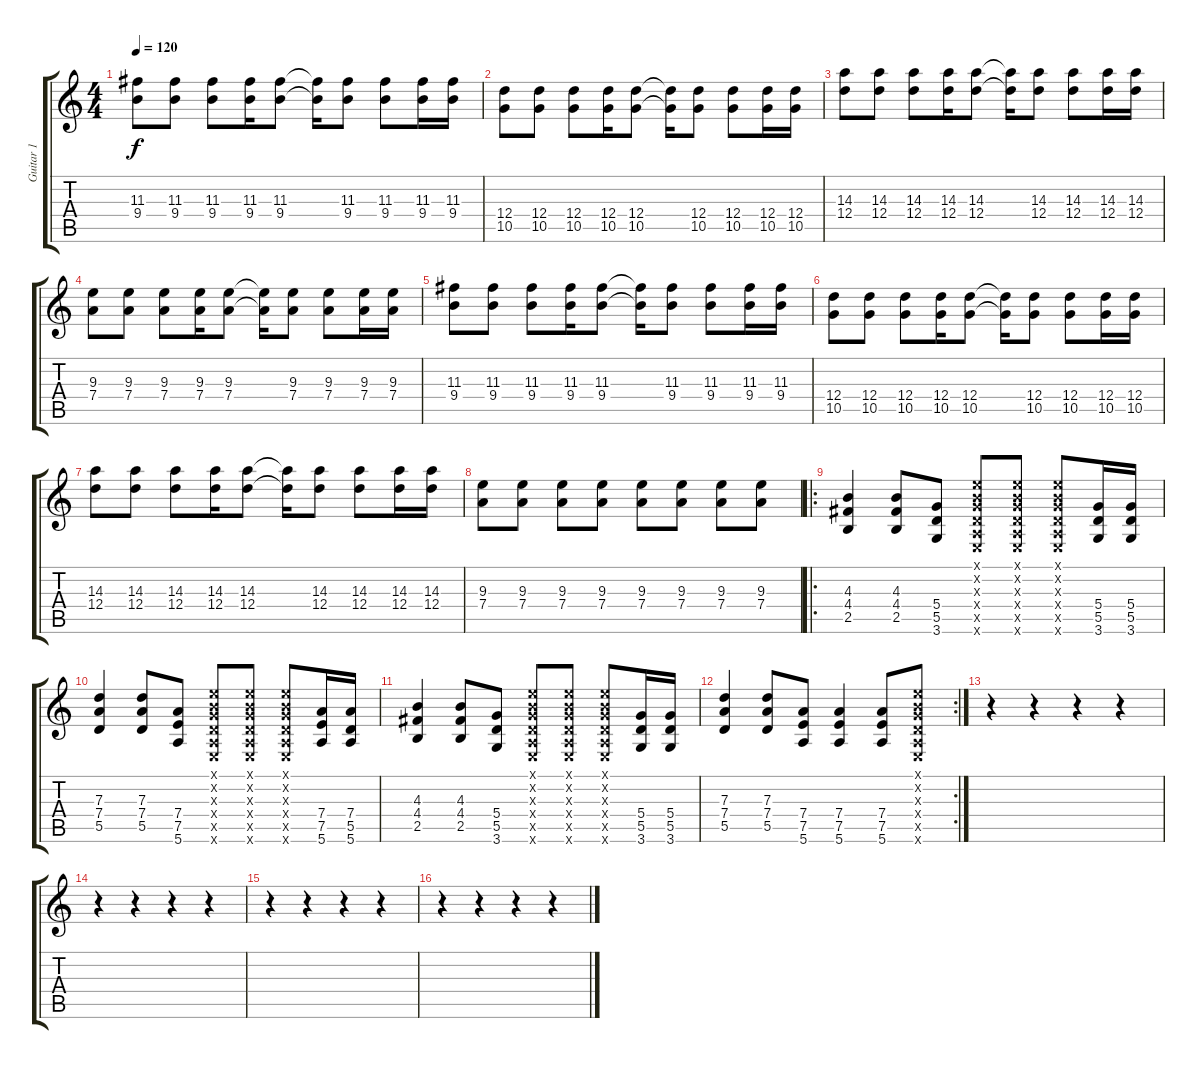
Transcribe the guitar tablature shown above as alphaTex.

\track ("Guitar 1" "Guitar 1") {instrument distortionguitar}
\staff {score tabs}
\tuning (E4 B3 G3 D3 A2 E2) {hide}
\ts (4 4)
\tempo 120
\clef g2
\ks c
(11.3 9.4).8{dy f} (11.3 9.4).8 (11.3 9.4).8 (11.3 9.4).16 (11.3 9.4).8 (11.3{t} 9.4{t}).16 (11.3 9.4).8 (11.3 9.4).8 (11.3 9.4).16 (11.3 9.4).16 |
(12.4 10.5).8 (12.4 10.5).8 (12.4 10.5).8 (12.4 10.5).16 (12.4 10.5).8 (12.4{t} 10.5{t}).16 (12.4 10.5).8 (12.4 10.5).8 (12.4 10.5).16 (12.4 10.5).16 |
(14.3 12.4).8 (14.3 12.4).8 (14.3 12.4).8 (14.3 12.4).16 (14.3 12.4).8 (14.3{t} 12.4{t}).16 (14.3 12.4).8 (14.3 12.4).8 (14.3 12.4).16 (14.3 12.4).16 |
(9.3 7.4).8 (9.3 7.4).8 (9.3 7.4).8 (9.3 7.4).16 (9.3 7.4).8 (9.3{t} 7.4{t}).16 (9.3 7.4).8 (9.3 7.4).8 (9.3 7.4).16 (9.3 7.4).16 |
(11.3 9.4).8 (11.3 9.4).8 (11.3 9.4).8 (11.3 9.4).16 (11.3 9.4).8 (11.3{t} 9.4{t}).16 (11.3 9.4).8 (11.3 9.4).8 (11.3 9.4).16 (11.3 9.4).16 |
(12.4 10.5).8 (12.4 10.5).8 (12.4 10.5).8 (12.4 10.5).16 (12.4 10.5).8 (12.4{t} 10.5{t}).16 (12.4 10.5).8 (12.4 10.5).8 (12.4 10.5).16 (12.4 10.5).16 |
(14.3 12.4).8 (14.3 12.4).8 (14.3 12.4).8 (14.3 12.4).16 (14.3 12.4).8 (14.3{t} 12.4{t}).16 (14.3 12.4).8 (14.3 12.4).8 (14.3 12.4).16 (14.3 12.4).16 |
(9.3 7.4).8 (9.3 7.4).8 (9.3 7.4).8 (9.3 7.4).8 (9.3 7.4).8 (9.3 7.4).8 (9.3 7.4).8 (9.3 7.4).8 |
\ro
(4.3 4.4 2.5).4 (4.3 4.4 2.5).8 (5.4 5.5 3.6).8 (0.1{x} 0.2{x} 0.3{x} 0.4{x} 0.5{x} 0.6{x}).8 (0.1{x} 0.2{x} 0.3{x} 0.4{x} 0.5{x} 0.6{x}).8 (0.1{x} 0.2{x} 0.3{x} 0.4{x} 0.5{x} 0.6{x}).8 (5.4 5.5 3.6).16 (5.4 5.5 3.6).16 |
(7.3 7.4 5.5).4 (7.3 7.4 5.5).8 (7.4 7.5 5.6).8 (0.1{x} 0.2{x} 0.3{x} 0.4{x} 0.5{x} 0.6{x}).8 (0.1{x} 0.2{x} 0.3{x} 0.4{x} 0.5{x} 0.6{x}).8 (0.1{x} 0.2{x} 0.3{x} 0.4{x} 0.5{x} 0.6{x}).8 (7.4 7.5 5.6).16 (7.4 5.5 5.6).16 |
(4.3 4.4 2.5).4 (4.3 4.4 2.5).8 (5.4 5.5 3.6).8 (0.1{x} 0.2{x} 0.3{x} 0.4{x} 0.5{x} 0.6{x}).8 (0.1{x} 0.2{x} 0.3{x} 0.4{x} 0.5{x} 0.6{x}).8 (0.1{x} 0.2{x} 0.3{x} 0.4{x} 0.5{x} 0.6{x}).8 (5.4 5.5 3.6).16 (5.4 5.5 3.6).16 |
\rc 2
(7.3 7.4 5.5).4 (7.3 7.4 5.5).8 (7.4 7.5 5.6).8 (7.4 7.5 5.6).4 (7.4 7.5 5.6).8 (0.1{x} 0.2{x} 0.3{x} 0.4{x} 0.5{x} 0.6{x}).8 |
r.4 r.4 r.4 r.4 |
r.4 r.4 r.4 r.4 |
r.4 r.4 r.4 r.4 |
r.4 r.4 r.4 r.4
